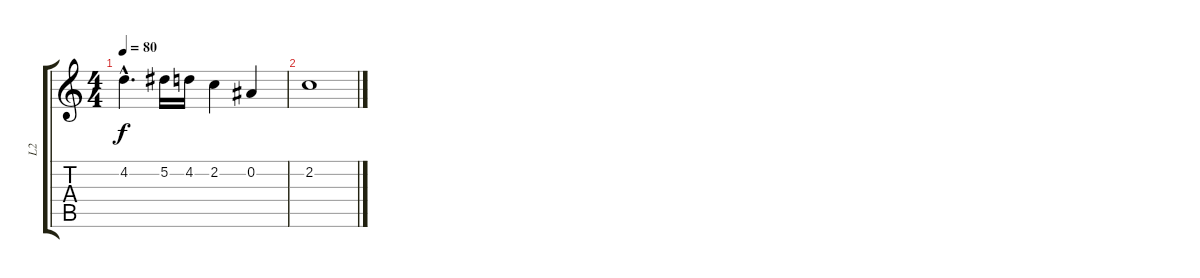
\track ("L2" "L2") {instrument overdrivenguitar}
\staff {score tabs}
\tuning (Eb4 Bb3 Gb3 Db3 Ab2 Eb2) {hide}
\ts (4 4)
\tempo 80
\clef g2
\ks c
4.2{hac}.4{d dy f} 5.2.16 4.2.16 2.2.4 0.2.4 |
2.2.1
